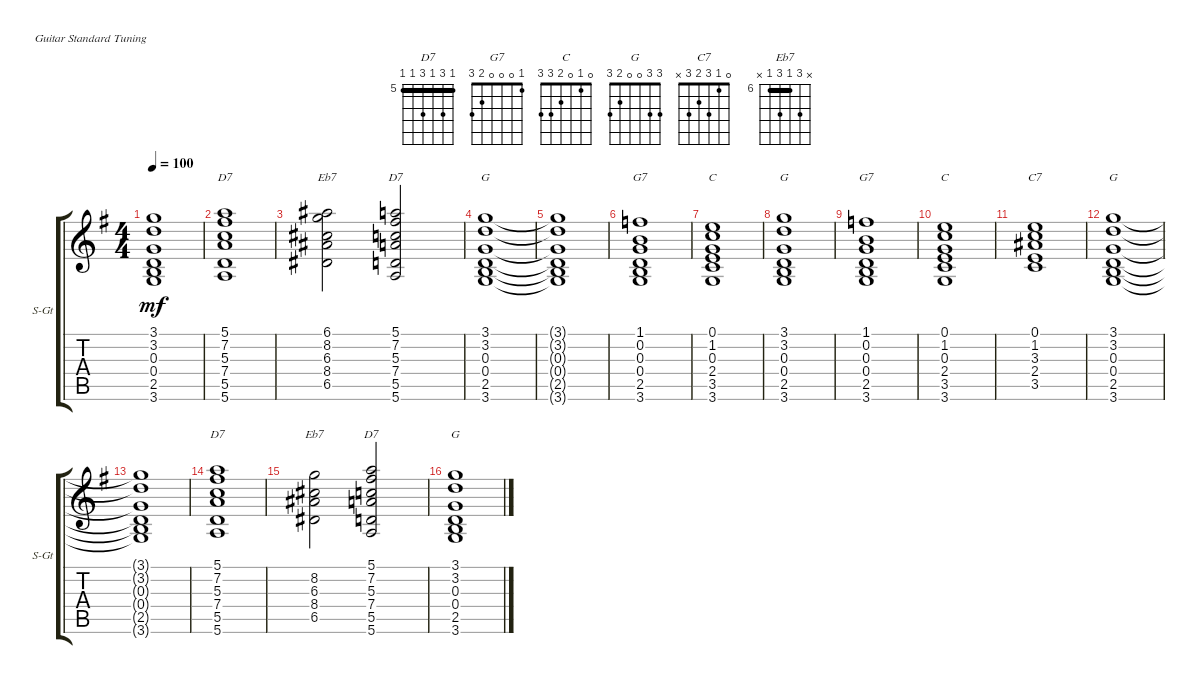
\defaultSystemsLayout 4
\bracketExtendMode groupsimilarinstruments
\useSystemSignSeparator
\singleTrackTrackNamePolicy allsystems
\multiTrackTrackNamePolicy allsystems
\firstSystemTrackNameOrientation horizontal
\otherSystemsTrackNameOrientation horizontal
\track ("Steel Guitar" "S-Gt") {instrument acousticguitarsteel}
\staff {score tabs}
\tuning (E4 B3 G3 D3 A2 E2)
\chord ("D7" 5 7 5 7 5 5) {firstfret 5 barre (5 5 5)}
\chord ("G7" 1 0 0 0 2 3)
\chord ("C" 0 1 0 2 3 3)
\chord ("G" 3 3 0 0 2 3)
\chord ("C7" 0 1 3 2 3 x)
\chord ("Eb7" x 8 6 8 6 x) {firstfret 6 barre 6}
\ts (4 4)
\tempo 100
\clef g2
\ks eminor
(3.6{t} 2.5{t} 0.4{t} 0.3{t} 3.2{t} 3.1{t}).1{dy mf} |
(5.6 5.5 7.4 5.3 7.2 5.1).1{ch "D7"} |
(6.5 8.4 6.3 8.2 6.1).2{ch "Eb7"} (5.6 5.5 7.4 5.3 7.2 5.1).2{ch "D7"} |
(3.6 2.5 0.4 0.3 3.2 3.1).1{ch "G"} |
(3.6{t} 2.5{t} 0.4{t} 0.3{t} 3.2{t} 3.1{t}).1 |
(3.6 2.5 0.4 0.3 0.2 1.1).1{ch "G7"} |
(3.6 3.5 2.4 0.3 1.2 0.1).1{ch "C"} |
(3.6 2.5 0.4 0.3 3.2 3.1).1{ch "G"} |
(3.6 2.5 0.4 0.3 0.2 1.1).1{ch "G7"} |
(3.6 3.5 2.4 0.3 1.2 0.1).1{ch "C"} |
(3.5 2.4 3.3 1.2 0.1).1{ch "C7"} |
(3.6 2.5 0.4 0.3 3.2 3.1).1{ch "G"} |
(3.6{t} 2.5{t} 0.4{t} 0.3{t} 3.2{t} 3.1{t}).1 |
(5.6 5.5 7.4 5.3 7.2 5.1).1{ch "D7"} |
(6.5 8.4 6.3 8.2).2{ch "Eb7"} (5.6 5.5 7.4 5.3 7.2 5.1).2{ch "D7"} |
(3.6 2.5 0.4 0.3 3.2 3.1).1{ch "G"}
